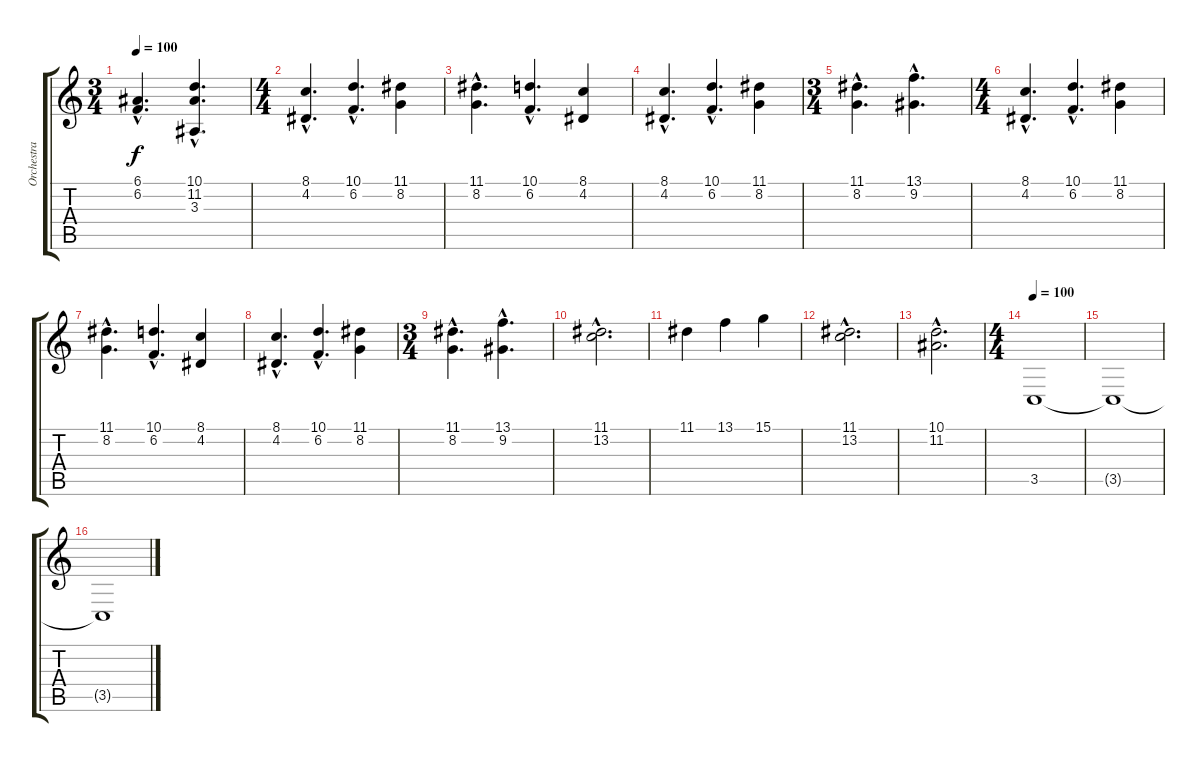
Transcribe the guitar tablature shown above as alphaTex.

\track ("Orchestra Of Eternity" "Orchestra ") {instrument stringensemble1}
\staff {score tabs}
\tuning (E4 B3 G3 D3 A2 E2) {hide}
\ts (3 4)
\tempo 100
\clef g2
\ks c
(6.1{hac} 6.2{hac}).4{d dy f} (10.1{hac} 11.2{hac} 3.3{hac}).4{d} |
\ts (4 4)
(8.1{hac} 4.2{hac}).4{d} (10.1{hac} 6.2{hac}).4{d} (11.1 8.2).4 |
(11.1{hac} 8.2{hac}).4{d} (10.1{hac} 6.2{hac}).4{d} (8.1 4.2).4 |
(8.1{hac} 4.2{hac}).4{d} (10.1{hac} 6.2{hac}).4{d} (11.1 8.2).4 |
\ts (3 4)
(11.1{hac} 8.2{hac}).4{d} (13.1{hac} 9.2{hac}).4{d} |
\ts (4 4)
(8.1{hac} 4.2{hac}).4{d} (10.1{hac} 6.2{hac}).4{d} (11.1 8.2).4 |
(11.1{hac} 8.2{hac}).4{d} (10.1{hac} 6.2{hac}).4{d} (8.1 4.2).4 |
(8.1{hac} 4.2{hac}).4{d} (10.1{hac} 6.2{hac}).4{d} (11.1 8.2).4 |
\ts (3 4)
(11.1{hac} 8.2{hac}).4{d} (13.1{hac} 9.2{hac}).4{d} |
(11.1{hac} 13.2{hac}).2{d} |
11.1.4 13.1.4 15.1.4 |
(11.1{hac} 13.2{hac}).2{d} |
(10.1{hac} 11.2{hac}).2{d} |
\ts (4 4)
\tempo 100
3.5.1 |
3.5{t}.1 |
3.5{t}.1
